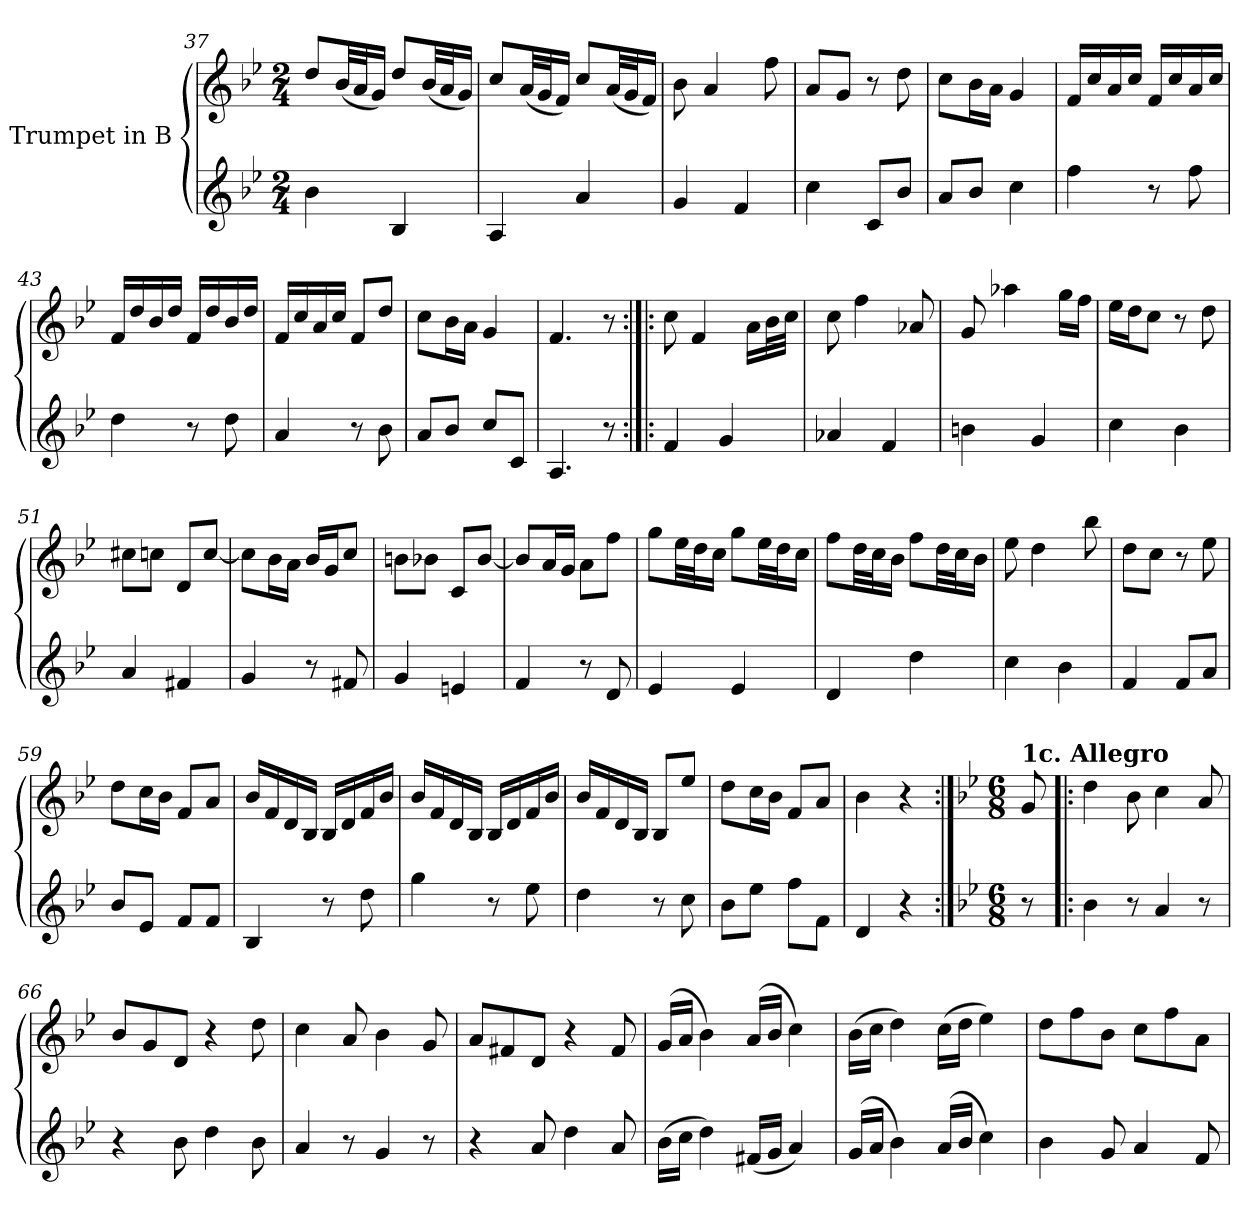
**kern	**kern
*part2	*part1
*staff2	*staff1
*I"Trumpet in Bb 2	*I"Trumpet in Bb 1
*clefG2	*clefG2
*ITrd1c2	*ITrd1c2
*k[b-e-a-d-]	*k[b-e-a-d-]
*A-:	*A-:
*M2/4	*M2/4
=37	=37
4a-\	8cc/L
.	(<32a-/LL
.	32g/J
.	16f/JJ)
4A-/	8cc/L
.	(<32a-/LL
.	32g/J
.	16f/JJ)
=38	=38
4G/	8b-/L
.	(<32g/LL
.	32f/J
.	16e-/JJ)
4g/	8b-/L
.	(<32g/LL
.	32f/J
.	16e-/JJ)
=39	=39
4f/	8a-\
.	4g/
4e-/	.
.	8ee-\
=40	=40
4b-\	8g/L
.	8f/J
8B-/L	8r
8a-/J	8cc\
!!LO:LB:g=z
=41	=41
8g/L	8b-\L
8a-/J	16a-\L
.	16g\JJ
4b-\	4f/
=42	=42
4ee-\	16e-/LL
.	16b-/
.	16g/
.	16b-/JJ
8r	16e-/LL
.	16b-/
8ee-\	16g/
.	16b-/JJ
=43	=43
4cc\	16e-/LL
.	16cc/
.	16a-/
.	16cc/JJ
8r	16e-/LL
.	16cc/
8cc\	16a-/
.	16cc/JJ
=44	=44
4g/	16e-/LL
.	16b-/
.	16g/
.	16b-/JJ
8r	8e-/L
8a-\	8cc/J
=45	=45
8g/L	8b-\L
8a-/J	16a-\L
.	16g\JJ
8b-/L	4f/
8B-/J	.
=46	=46
4.G/	4.e-/
8r	8r
=47:|!|:	=47:|!|:
4e-/	8b-\
.	4e-/
4f/	.
.	16g\LL
.	32a-\L
.	32b-\JJJ
!!LO:LB:g=z
=48	=48
4g-X/	8b-\
.	4ee-\
4e-/	.
.	8g-X/
=49	=49
4an\	8f/
.	4gg-X\
4f/	.
.	16ff\LL
.	16ee-\JJ
=50	=50
4b-\	16dd-\LL
.	16cc\J
.	8b-\J
4a-\	8r
.	8cc\
=51	=51
4g/	8bn\L
.	8b-X\J
4en/	8c/L
.	[8b-/J
=52	=52
4f/	8b-\L]
.	16a-\L
.	16g\JJ
8r	16a-/LL
.	16f/J
8en/	8b-/J
=53	=53
4f/	8an\L
.	8a-X\J
4dn/	8B-/L
.	[8a-/J
=54	=54
4e-/	8a-/L]
.	16g/L
.	16f/JJ
8r	8g\L
8c/	8ee-\J
!!LO:PB:g=z
=55	=55
4d-/	8ff\L
.	32dd-\LL
.	32cc\J
.	16b-\JJ
4d-/	8ff\L
.	32dd-\LL
.	32cc\J
.	16b-\JJ
=56	=56
4c/	8ee-\L
.	32cc\LL
.	32b-\J
.	16a-\JJ
4cc\	8ee-\L
.	32cc\LL
.	32b-\J
.	16a-\JJ
=57	=57
4b-\	8dd-\
.	4cc\
4a-\	.
.	8aa-\
=58	=58
4e-/	8cc\L
.	8b-\J
8e-/L	8r
8g/J	8dd-\
=59	=59
8a-/L	8cc\L
8d-/J	16b-\L
.	16a-\JJ
8e-/L	8e-/L
8e-/J	8g/J
=60	=60
4A-/	16a-/LL
.	16e-/
.	16c/
.	16A-/JJ
8r	16A-/LL
.	16c/
8cc\	16e-/
.	16a-/JJ
!!LO:LB:g=z
=61	=61
4ff\	16a-/LL
.	16e-/
.	16c/
.	16A-/JJ
8r	16A-/LL
.	16c/
8dd-\	16e-/
.	16a-/JJ
=62	=62
4cc\	16a-/LL
.	16e-/
.	16c/
.	16A-/JJ
8r	8A-/L
8b-\	8dd-/J
=63	=63
8a-\L	8cc\L
8dd-\J	16b-\L
.	16a-\JJ
8ee-\L	8e-/L
8e-\J	8g/J
=64	=64
4c/	4a-\
4r	4r
=64X1:|!	=64X1:|!
*k[b-e-a-d-]	*k[b-e-a-d-]
*A-:	*A-:
*M6/8	*M6/8
!	!LO:TX:a:B:t=1c. Allegro
8r	8f/
=65!|:	=65!|:
4a-\	4cc\
8r	8a-\
4g/	4b-\
8r	8g/
!!LO:LB:g=z
=66	=66
4r	8a-/L
.	8f/
8a-\	8c/J
4cc\	4r
8a-\	8cc\
=67	=67
4g/	4b-\
8r	8g/
4f/	4a-\
8r	8f/
=68	=68
4r	8g/L
.	8en/
8g/	8c/J
4cc\	4r
8g/	8e/
=69	=69
(>16a-\LL	(>16f/LL
16b-\JJ	16g/JJ
4cc\)	4a-\)
(<16en/LL	(>16g/LL
16f/JJ	16a-/JJ
4g/)	4b-\)
=70	=70
(>16f/LL	(>16a-\LL
16g/JJ	16b-\JJ
4a-\)	4cc\)
(>16g/LL	(>16b-\LL
16a-/JJ	16cc\JJ
4b-\)	4dd-\)
=71	=71
4a-\	8cc\L
.	8ee-\
8f/	8a-\J
4g/	8b-\L
.	8ee-\
8e-/	8g\J
=	=
*-	*-
